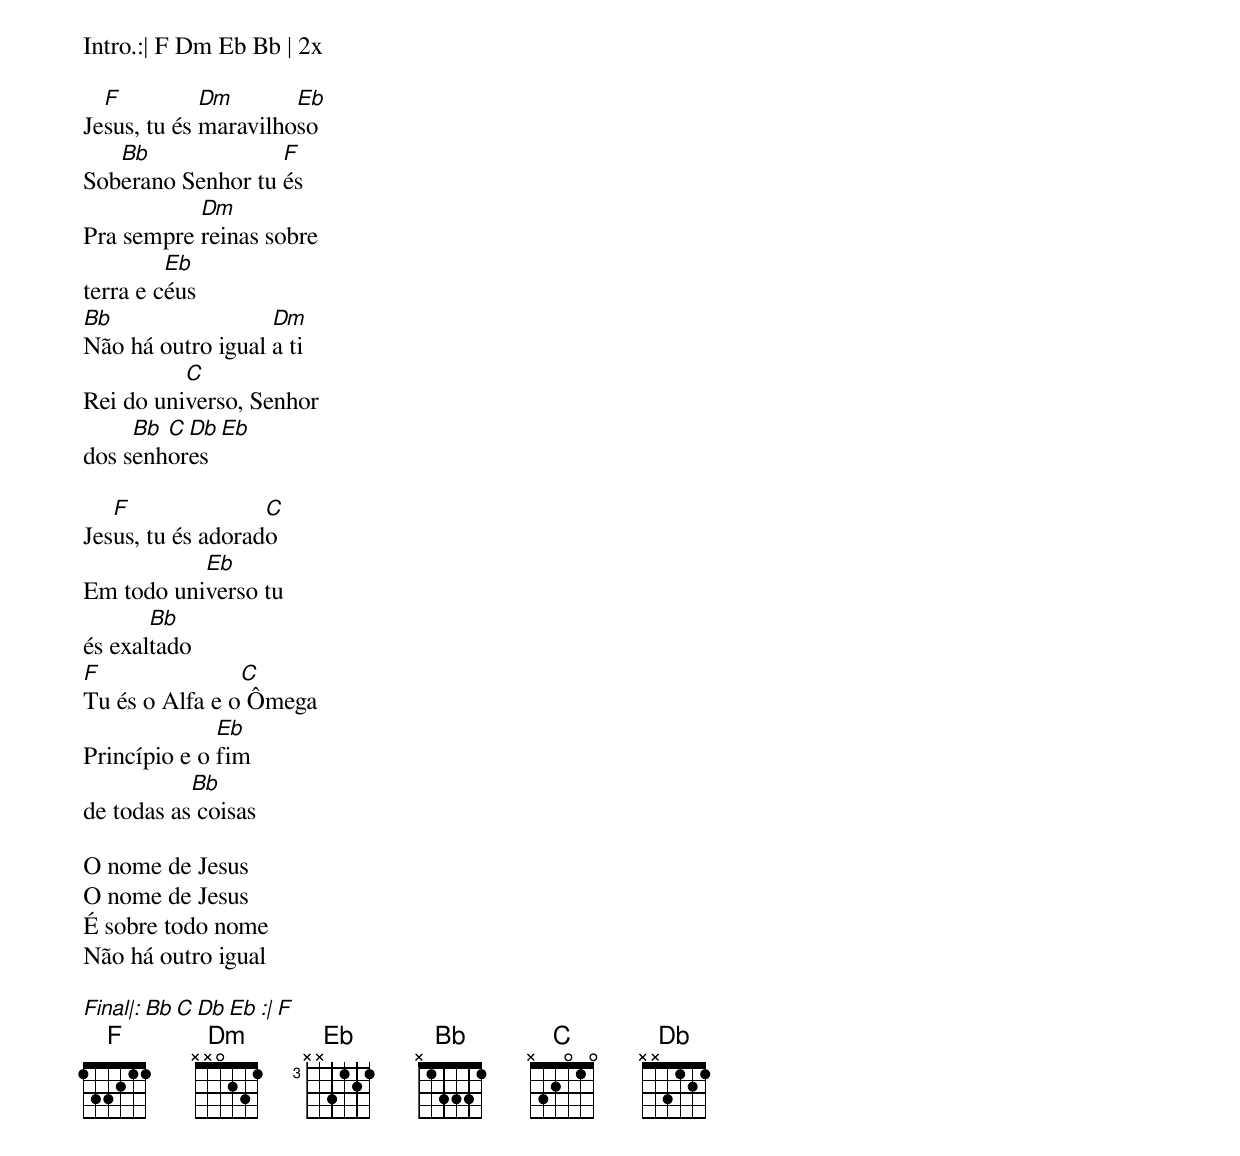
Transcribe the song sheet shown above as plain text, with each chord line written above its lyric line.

Intro.:| F Dm Eb Bb | 2x

  F          Dm       Eb
Jesus, tu és maravilhoso
   Bb              F
Soberano Senhor tu és
           Dm
Pra sempre reinas sobre
         Eb
terra e céus
Bb                 Dm
Não há outro igual a ti
          C
Rei do universo, Senhor
     Bb C Db Eb
dos senhores

   F               C
Jesus, tu és adorado
           Eb
Em todo universo tu
       Bb
és exaltado
F               C
Tu és o Alfa e o Ômega
              Eb
Princípio e o fim
           Bb
de todas as coisas

O nome de Jesus
O nome de Jesus
É sobre todo nome
Não há outro igual

Final|: Bb C Db Eb :| F
